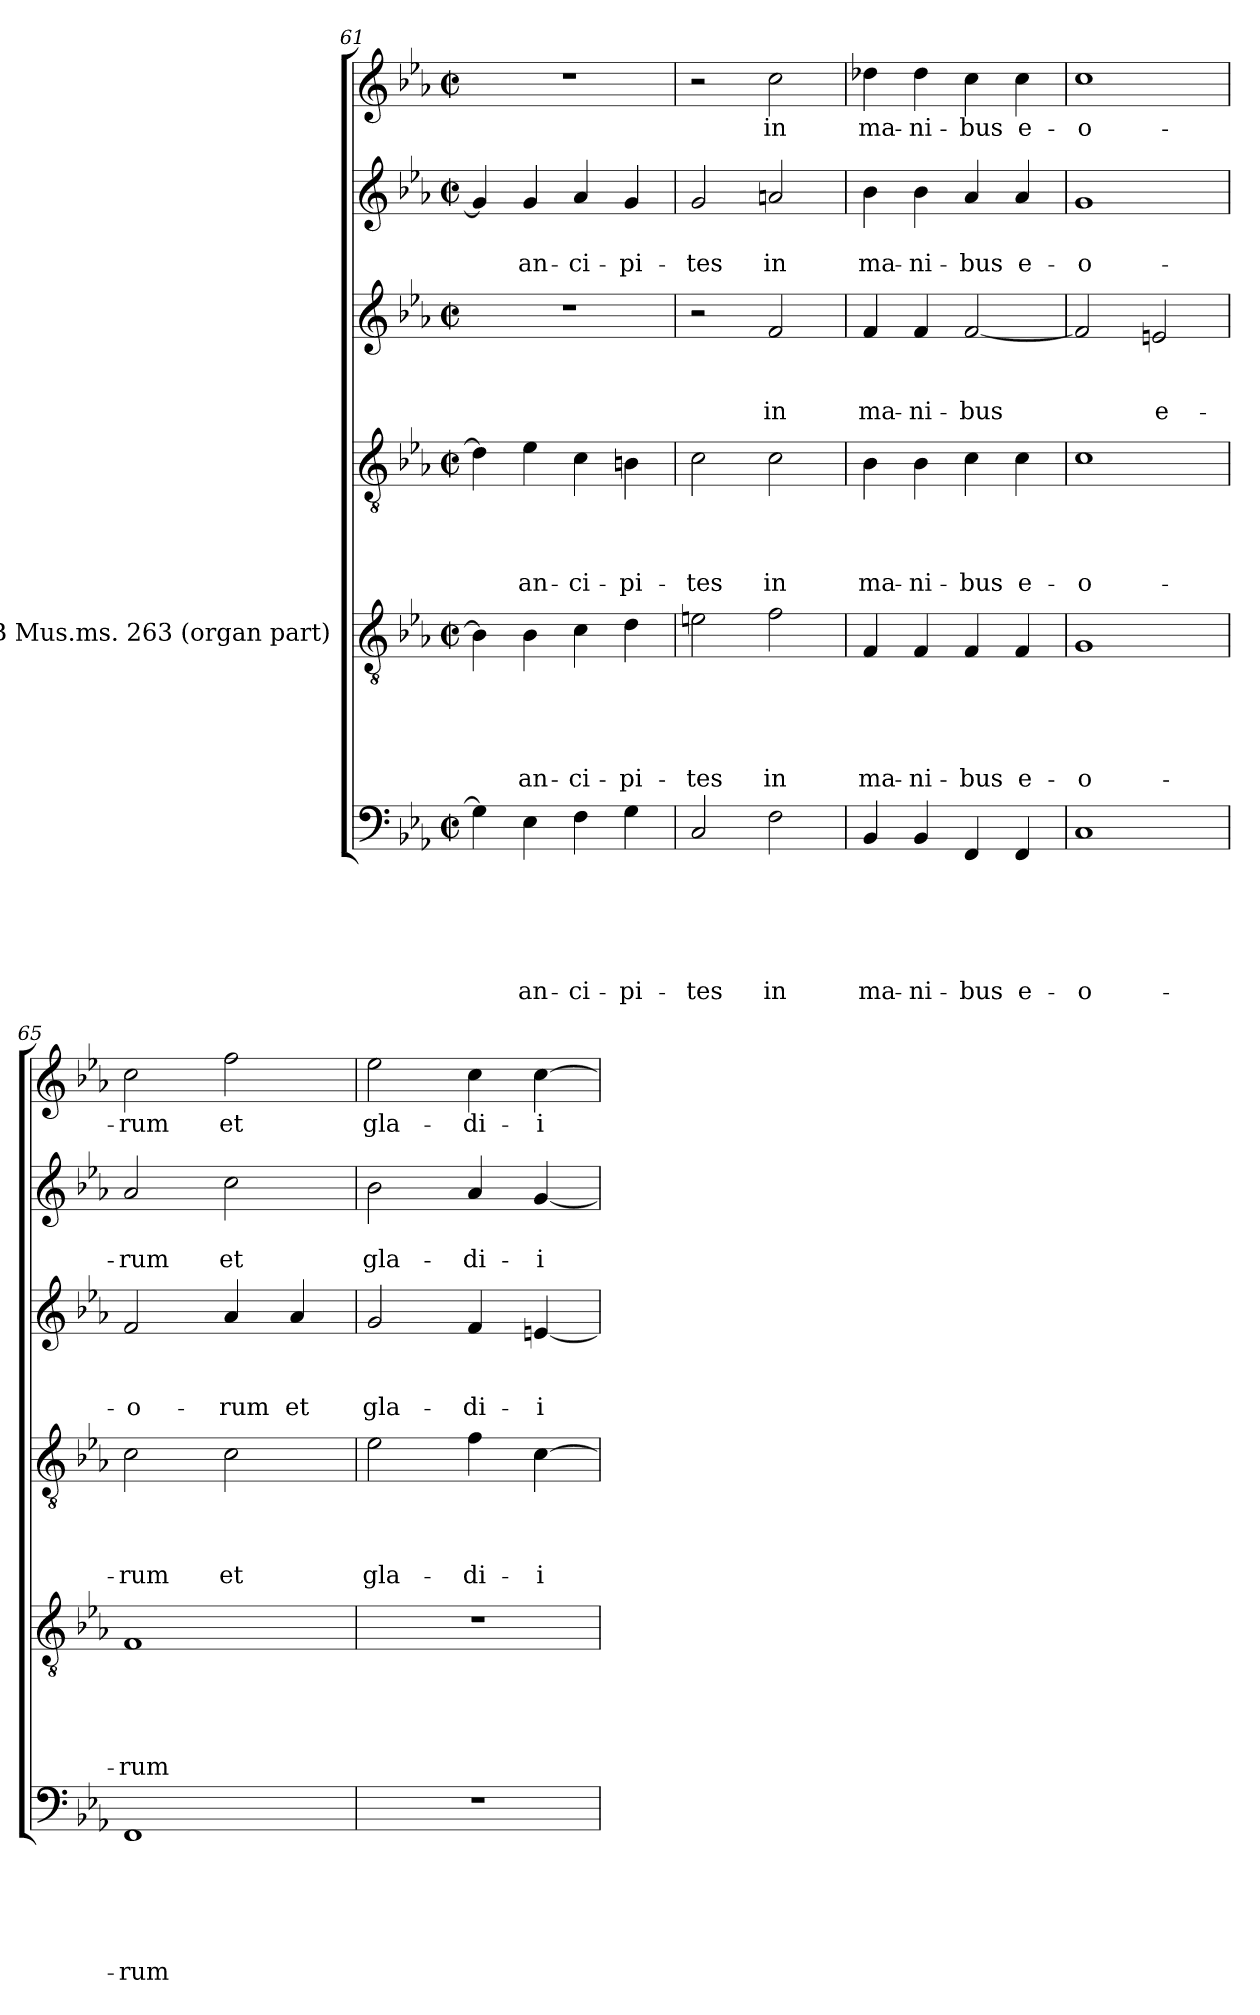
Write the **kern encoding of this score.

**kern	**text	**text	**text	**text	**text	**text	**kern	**text	**text	**text	**text	**text	**kern	**text	**text	**text	**text	**kern	**text	**text	**text	**kern	**text	**text	**kern	**text
*part6	*part6	*part6	*part6	*part6	*part6	*part6	*part5	*part5	*part5	*part5	*part5	*part5	*part4	*part4	*part4	*part4	*part4	*part3	*part3	*part3	*part3	*part2	*part2	*part2	*part1	*part1
*staff6	*staff6	*staff6	*staff6	*staff6	*staff6	*staff6	*staff5	*staff5	*staff5	*staff5	*staff5	*staff5	*staff4	*staff4	*staff4	*staff4	*staff4	*staff3	*staff3	*staff3	*staff3	*staff2	*staff2	*staff2	*staff1	*staff1
*	*	*	*	*	*	*	*I"BSB Mus.ms. 263 (organ part)	*	*	*	*	*	*	*	*	*	*	*	*	*	*	*	*	*	*	*
*clefF4	*	*	*	*	*	*	*clefGv2	*	*	*	*	*	*clefGv2	*	*	*	*	*clefG2	*	*	*	*clefG2	*	*	*clefG2	*
*k[b-e-a-]	*	*	*	*	*	*	*k[b-e-a-]	*	*	*	*	*	*k[b-e-a-]	*	*	*	*	*k[b-e-a-]	*	*	*	*k[b-e-a-]	*	*	*k[b-e-a-]	*
*E-:	*	*	*	*	*	*	*E-:	*	*	*	*	*	*E-:	*	*	*	*	*E-:	*	*	*	*E-:	*	*	*E-:	*
*M2/2	*	*	*	*	*	*	*M2/2	*	*	*	*	*	*M2/2	*	*	*	*	*M2/2	*	*	*	*M2/2	*	*	*M2/2	*
*met(c|)	*	*	*	*	*	*	*met(c|)	*	*	*	*	*	*met(c|)	*	*	*	*	*met(c|)	*	*	*	*met(c|)	*	*	*met(c|)	*
=61	=61	=61	=61	=61	=61	=61	=61	=61	=61	=61	=61	=61	=61	=61	=61	=61	=61	=61	=61	=61	=61	=61	=61	=61	=61	=61
4G\]	.	.	.	.	.	.	4B-\]	.	.	.	.	.	4d\]	.	.	.	.	1r	.	.	.	4g/]	.	.	1r	.
!	!	!	!	!	!	!LO:LY:b	!	!	!	!	!	!LO:LY:b	!	!	!	!	!LO:LY:b	!	!	!	!	!	!	!LO:LY:b	!	!
4E-\	.	.	.	.	.	an-	4B-\	.	.	.	.	an-	4e-\	.	.	.	an-	.	.	.	.	4g/	.	an-	.	.
!	!	!	!	!	!	!LO:LY:b	!	!	!	!	!	!LO:LY:b	!	!	!	!	!LO:LY:b	!	!	!	!	!	!	!LO:LY:b	!	!
4F\	.	.	.	.	.	-ci-	4c\	.	.	.	.	-ci-	4c\	.	.	.	-ci-	.	.	.	.	4a-/	.	-ci-	.	.
!	!	!	!	!	!	!LO:LY:b	!	!	!	!	!	!LO:LY:b	!	!	!	!	!LO:LY:b	!	!	!	!	!	!	!LO:LY:b	!	!
4G\	.	.	.	.	.	-pi-	4d\	.	.	.	.	-pi-	4Bn\	.	.	.	-pi-	.	.	.	.	4g/	.	-pi-	.	.
=62	=62	=62	=62	=62	=62	=62	=62	=62	=62	=62	=62	=62	=62	=62	=62	=62	=62	=62	=62	=62	=62	=62	=62	=62	=62	=62
!	!	!	!	!	!	!LO:LY:b	!	!	!	!	!	!LO:LY:b	!	!	!	!	!LO:LY:b	!	!	!	!	!	!	!LO:LY:b	!	!
2C/	.	.	.	.	.	-tes	2en\	.	.	.	.	-tes	2c\	.	.	.	-tes	2r	.	.	.	2g/	.	-tes	2r	.
!	!	!	!	!	!	!LO:LY:b	!	!	!	!	!	!LO:LY:b	!	!	!	!	!LO:LY:b	!	!	!	!LO:LY:b	!	!	!LO:LY:b	!	!LO:LY:b
2F\	.	.	.	.	.	in	2f\	.	.	.	.	in	2c\	.	.	.	in	2f/	.	.	in	2an/	.	in	2cc\	in
!!LO:PB:g=z
=63	=63	=63	=63	=63	=63	=63	=63	=63	=63	=63	=63	=63	=63	=63	=63	=63	=63	=63	=63	=63	=63	=63	=63	=63	=63	=63
!	!	!	!	!	!	!LO:LY:b	!	!	!	!	!	!LO:LY:b	!	!	!	!	!LO:LY:b	!	!	!	!LO:LY:b	!	!	!LO:LY:b	!	!LO:LY:b
4BB-/	.	.	.	.	.	ma-	4F/	.	.	.	.	ma-	4B-\	.	.	.	ma-	4f/	.	.	ma-	4b-\	.	ma-	4dd-X\	ma-
!	!	!	!	!	!	!LO:LY:b	!	!	!	!	!	!LO:LY:b	!	!	!	!	!LO:LY:b	!	!	!	!LO:LY:b	!	!	!LO:LY:b	!	!LO:LY:b
4BB-/	.	.	.	.	.	-ni-	4F/	.	.	.	.	-ni-	4B-\	.	.	.	-ni-	4f/	.	.	-ni-	4b-\	.	-ni-	4dd-\	-ni-
!	!	!	!	!	!	!LO:LY:b	!	!	!	!	!	!LO:LY:b	!	!	!	!	!LO:LY:b	!	!	!	!LO:LY:b	!	!	!LO:LY:b	!	!LO:LY:b
4FF/	.	.	.	.	.	-bus	4F/	.	.	.	.	-bus	4c\	.	.	.	-bus	[<2f/	.	.	-bus	4a-/	.	-bus	4cc\	-bus
!	!	!	!	!	!	!LO:LY:b	!	!	!	!	!	!LO:LY:b	!	!	!	!	!LO:LY:b	!	!	!	!	!	!	!LO:LY:b	!	!LO:LY:b
4FF/	.	.	.	.	.	e-	4F/	.	.	.	.	e-	4c\	.	.	.	e-	.	.	.	.	4a-/	.	e-	4cc\	e-
=64	=64	=64	=64	=64	=64	=64	=64	=64	=64	=64	=64	=64	=64	=64	=64	=64	=64	=64	=64	=64	=64	=64	=64	=64	=64	=64
!	!	!	!	!	!	!LO:LY:b:rj	!	!	!	!	!	!LO:LY:b:rj	!	!	!	!	!LO:LY:b:rj	!	!	!	!	!	!	!LO:LY:b:rj	!	!LO:LY:b:rj
1C	.	.	.	.	.	-o-	1G	.	.	.	.	-o-	1c	.	.	.	-o-	2f/]	.	.	.	1g	.	-o-	1cc	-o-
!	!	!	!	!	!	!	!	!	!	!	!	!	!	!	!	!	!	!	!	!	!LO:LY:b	!	!	!	!	!
.	.	.	.	.	.	.	.	.	.	.	.	.	.	.	.	.	.	2en/	.	.	e-	.	.	.	.	.
=65	=65	=65	=65	=65	=65	=65	=65	=65	=65	=65	=65	=65	=65	=65	=65	=65	=65	=65	=65	=65	=65	=65	=65	=65	=65	=65
!	!	!	!	!	!	!LO:LY:b	!	!	!	!	!	!LO:LY:b	!	!	!	!	!LO:LY:b	!	!	!	!LO:LY:b	!	!	!LO:LY:b	!	!LO:LY:b
1FF	.	.	.	.	.	-rum	1F	.	.	.	.	-rum	2c\	.	.	.	-rum	2f/	.	.	-o-	2a-/	.	-rum	2cc\	-rum
!	!	!	!	!	!	!	!	!	!	!	!	!	!	!	!	!	!LO:LY:b	!	!	!	!LO:LY:b	!	!	!LO:LY:b	!	!LO:LY:b
.	.	.	.	.	.	.	.	.	.	.	.	.	2c\	.	.	.	et	4a-/	.	.	-rum	2cc\	.	et	2ff\	et
!	!	!	!	!	!	!	!	!	!	!	!	!	!	!	!	!	!	!	!	!	!LO:LY:b	!	!	!	!	!
.	.	.	.	.	.	.	.	.	.	.	.	.	.	.	.	.	.	4a-/	.	.	et	.	.	.	.	.
=66	=66	=66	=66	=66	=66	=66	=66	=66	=66	=66	=66	=66	=66	=66	=66	=66	=66	=66	=66	=66	=66	=66	=66	=66	=66	=66
!	!	!	!	!	!	!	!	!	!	!	!	!	!	!	!	!	!LO:LY:b	!	!	!	!LO:LY:b	!	!	!LO:LY:b	!	!LO:LY:b
1r	.	.	.	.	.	.	1r	.	.	.	.	.	2e-\	.	.	.	gla-	2g/	.	.	gla-	2b-\	.	gla-	2ee-\	gla-
!	!	!	!	!	!	!	!	!	!	!	!	!	!	!	!	!	!LO:LY:b	!	!	!	!LO:LY:b	!	!	!LO:LY:b	!	!LO:LY:b
.	.	.	.	.	.	.	.	.	.	.	.	.	4f\	.	.	.	-di-	4f/	.	.	-di-	4a-/	.	-di-	4cc\	-di-
!	!	!	!	!	!	!	!	!	!	!	!	!	!	!	!	!	!LO:LY:b	!	!	!	!LO:LY:b	!	!	!LO:LY:b	!	!LO:LY:b
.	.	.	.	.	.	.	.	.	.	.	.	.	[>4c\	.	.	.	-i	[<4en/	.	.	-i	[<4g/	.	-i	[>4cc\	-i
=	=	=	=	=	=	=	=	=	=	=	=	=	=	=	=	=	=	=	=	=	=	=	=	=	=	=
*-	*-	*-	*-	*-	*-	*-	*-	*-	*-	*-	*-	*-	*-	*-	*-	*-	*-	*-	*-	*-	*-	*-	*-	*-	*-	*-
